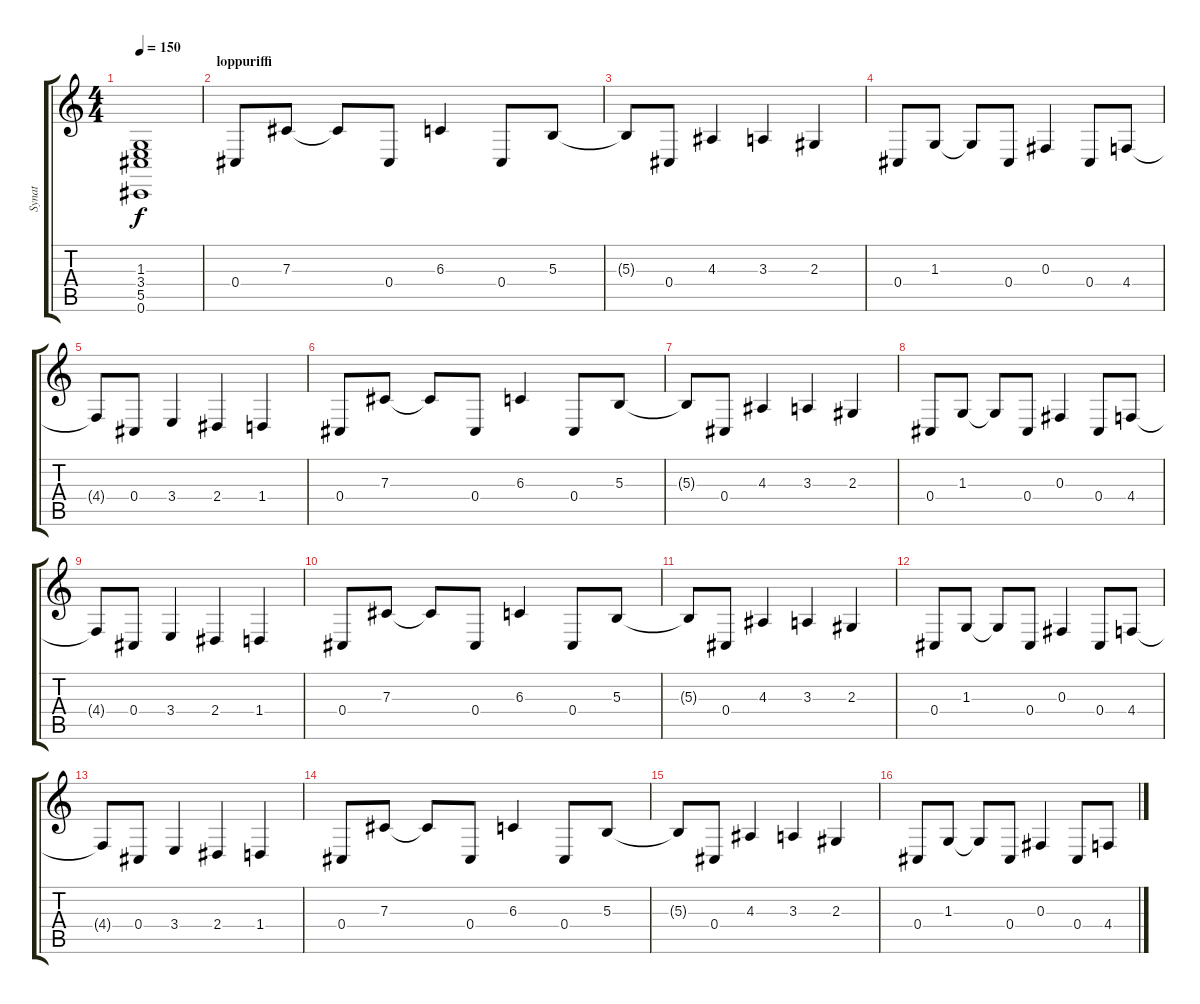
\track ("Synat" "Synat") {instrument stringensemble1}
\staff {score tabs}
\tuning (Eb4 Bb3 Gb3 Db3 Ab2 Db2) {hide}
\ts (4 4)
\tempo 150
\clef g2
\ks c
(1.3 3.4{t} 5.5{t} 0.6{t}).1{dy f} |
\section ("" "loppuriffi")
0.4.8{volume 13} 7.3.8{volume 10} 7.3{t}.8 0.4.8 6.3.4 0.4.8 5.3.8 |
5.3{t}.8 0.4.8 4.3.4 3.3.4 2.3.4 |
0.4.8 1.3.8 1.3{t}.8 0.4.8 0.3.4 0.4.8 4.4.8 |
4.4{t}.8 0.4.8 3.4.4 2.4.4 1.4.4 |
0.4.8{volume 8} 7.3.8 7.3{t}.8 0.4.8 6.3.4 0.4.8 5.3.8 |
5.3{t}.8 0.4.8 4.3.4 3.3.4 2.3.4 |
0.4.8 1.3.8 1.3{t}.8 0.4.8 0.3.4 0.4.8 4.4.8 |
4.4{t}.8 0.4.8 3.4.4 2.4.4 1.4.4 |
0.4.8{volume 4} 7.3.8 7.3{t}.8 0.4.8 6.3.4 0.4.8 5.3.8 |
5.3{t}.8 0.4.8 4.3.4 3.3.4 2.3.4 |
0.4.8 1.3.8 1.3{t}.8 0.4.8 0.3.4 0.4.8 4.4.8 |
4.4{t}.8 0.4.8 3.4.4 2.4.4 1.4.4 |
0.4.8{volume 1} 7.3.8 7.3{t}.8 0.4.8 6.3.4 0.4.8 5.3.8 |
5.3{t}.8 0.4.8 4.3.4 3.3.4 2.3.4 |
0.4.8 1.3.8 1.3{t}.8 0.4.8 0.3.4 0.4.8 4.4.8
